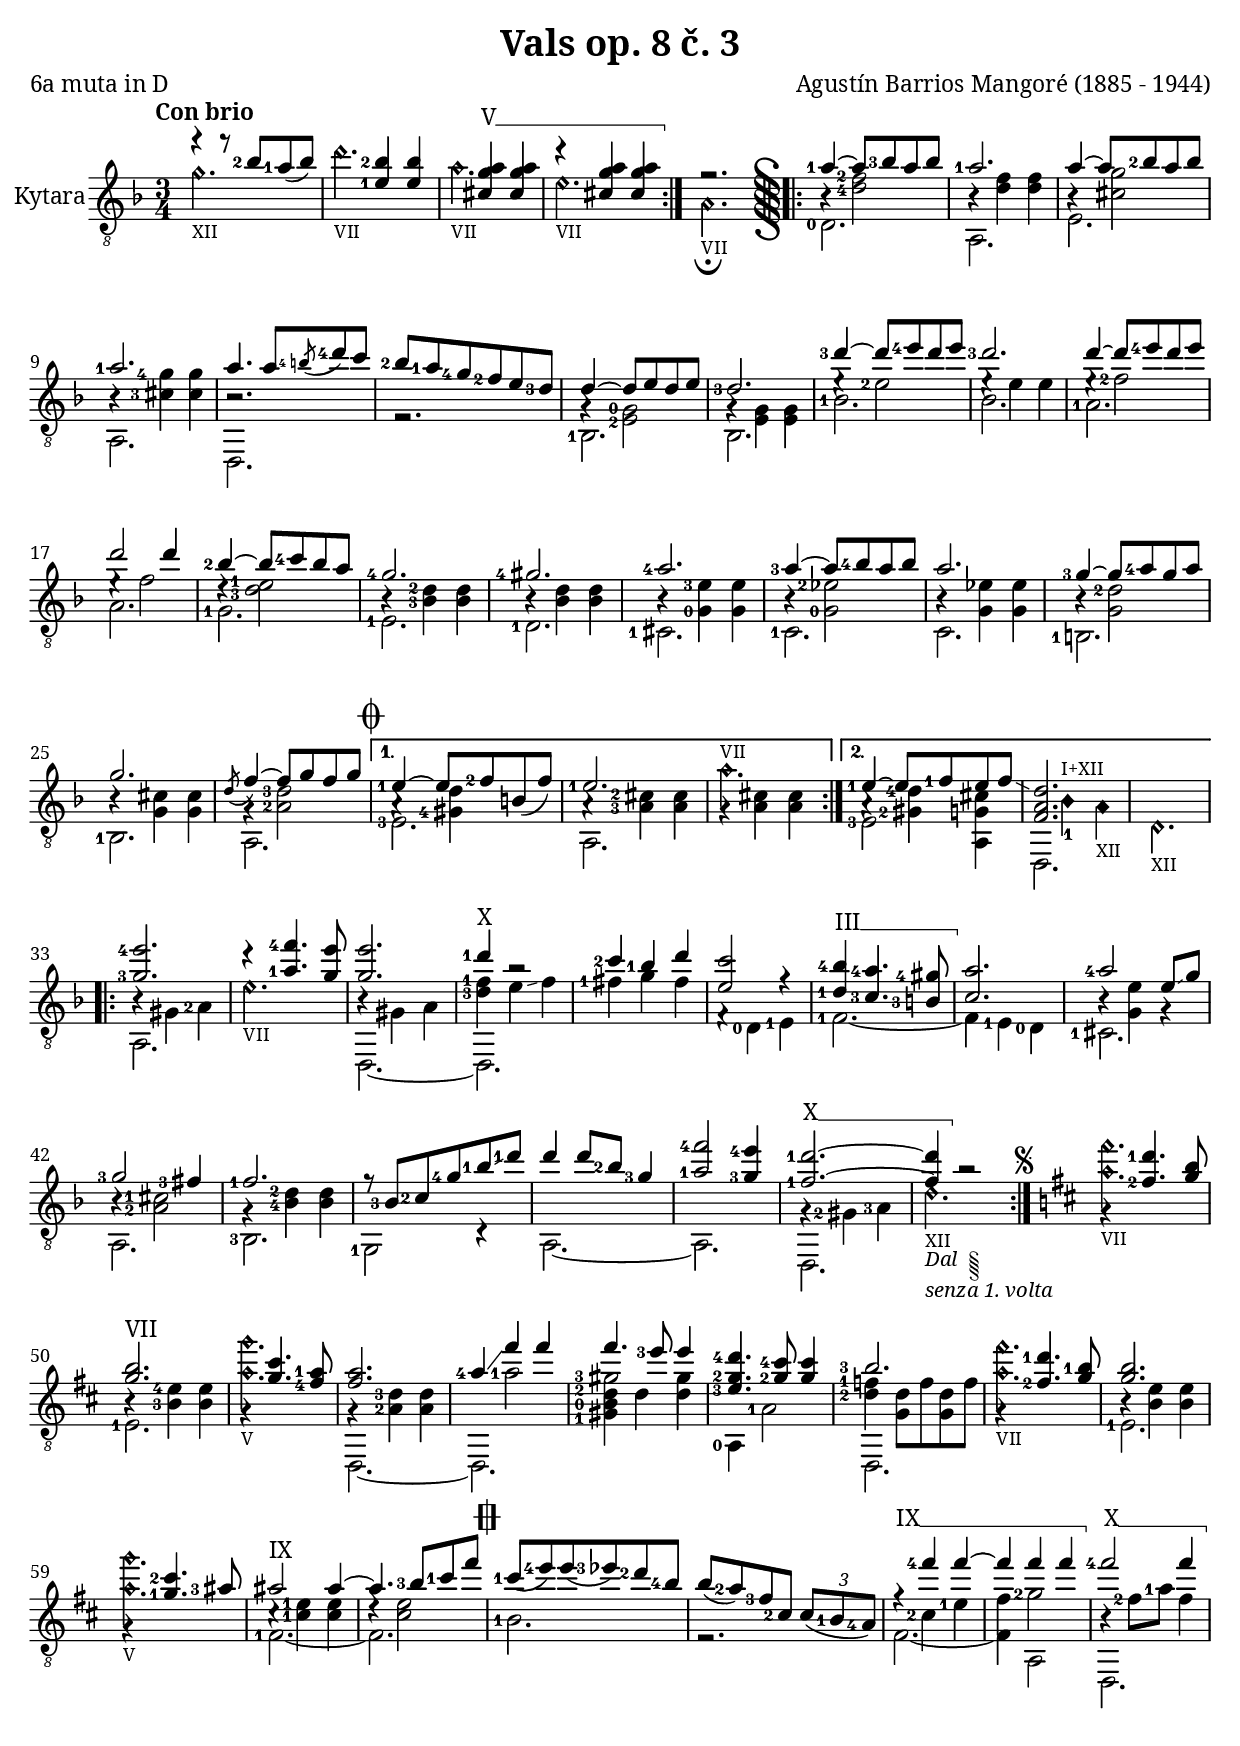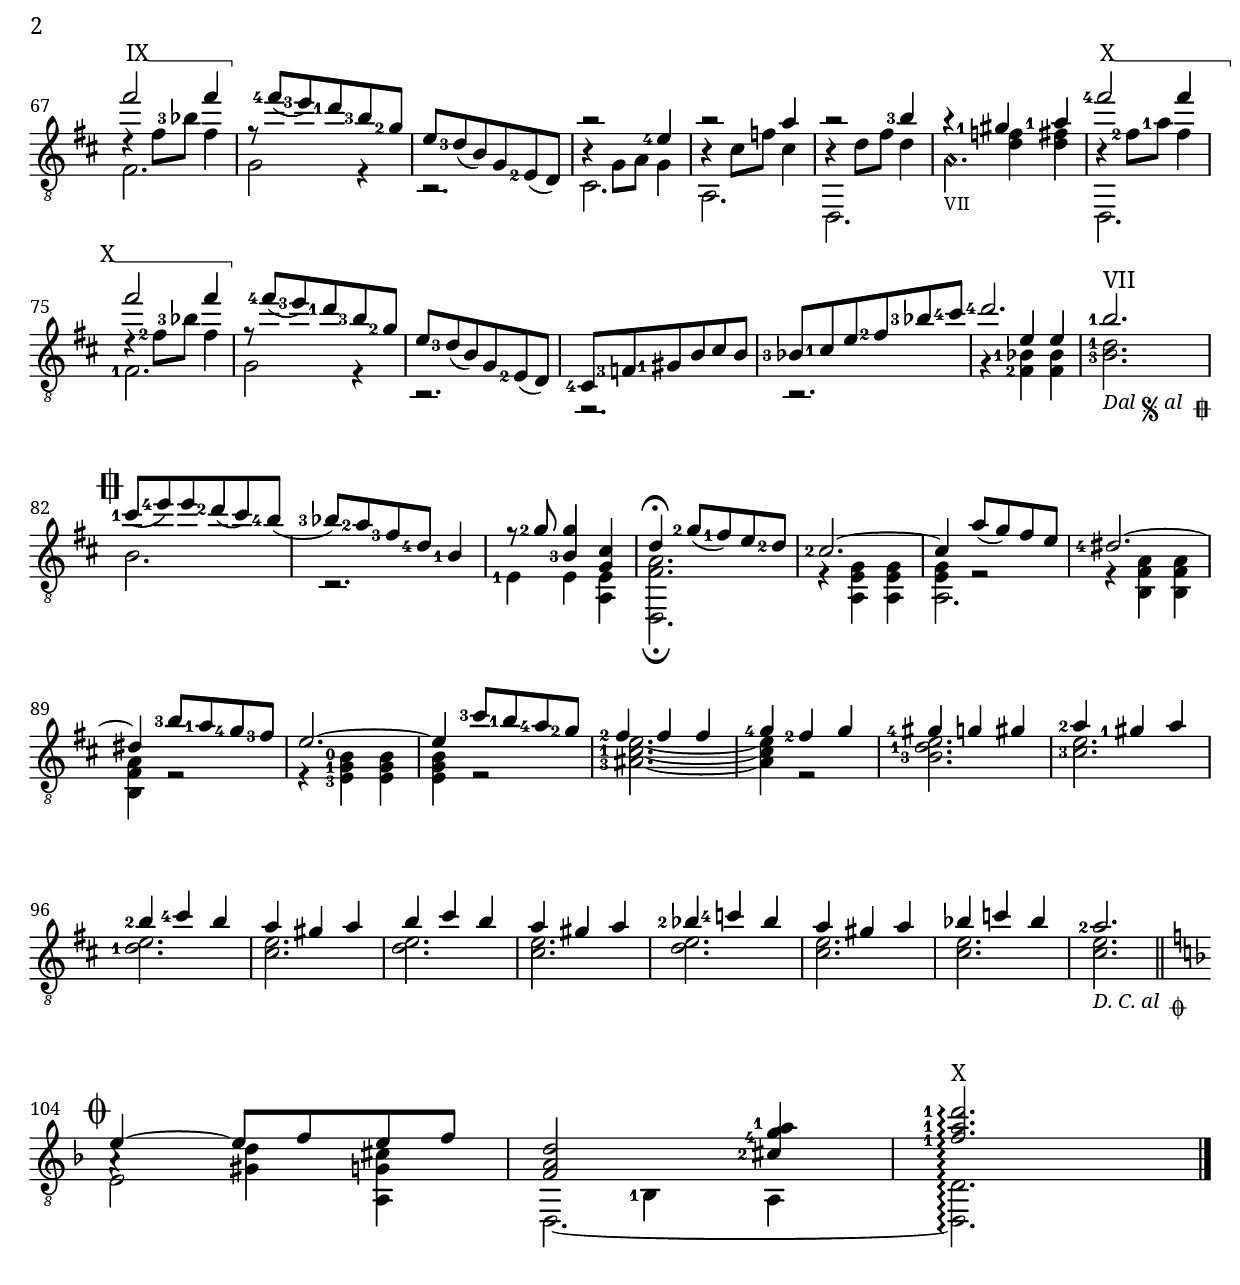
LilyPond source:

\version "2.18.0"
\language "deutsch"

\header {
	title = "Vals op. 8 č. 3"
%	subtitle = ""
	composer = "Agustín Barrios Mangoré (1885 - 1944)"
	poet = "6a muta in D"
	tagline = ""
}

barre = #(define-music-function (parser location barre music) (string? ly:music?) 
              (let ((elts (extract-named-music music '(NoteEvent EventChord RestEvent))))
                   (if (pair? elts)
                       (let ((first-element (first elts))
                             (last-element (last elts)))
                         (set! (ly:music-property first-element 'articulations)
                               (cons (make-music 'TextSpanEvent 'span-direction -1)
                                     (ly:music-property first-element 'articulations)))
                         (set! (ly:music-property last-element 'articulations)
                               (cons (make-music 'TextSpanEvent 'span-direction 1)
                                     (ly:music-property last-element 'articulations))))))
           #{
               \override TextSpanner.bound-details.left.text = \markup { \upright { #barre } }
	       \override TextSpanner.bound-details.right.text = \markup { \draw-line #'(0 . -0.5) }
	       \override TextSpanner.bound-details.right.padding = #-2
               \override TextSpanner.style = #'line
               #music
       #} )
   
tinystems = #(define-music-function (parser location how) (list?) #{ \override Stem.details.beamed-lengths = #how #} )
priraz = #(define-music-function (parser location music) (ly:music?) #{ \acciaccatura #music #} )
normstems = \revert Stem.details
extStrum = \override Arpeggio.positions = #'(-7 . 5)
normStrum = \revert Arpeggio.positions
empty = { \once \hide NoteHead \once \override NoteHead.no-ledgers = ##t }
vacuum = { \hide NoteHead \override NoteHead.no-ledgers = ##t }
visible = { \undo \hide NoteHead \revert NoteHead.no-ledgers }
tamb = \markup { T }
flag = \once \override NoteHead.style = #'harmonic-mixed
flagOn = \override NoteHead.style = #'harmonic-mixed
flagOff = \revert NoteHead.style
ffXII = \markup{\tiny XII}
ffVII = \markup{\tiny VII}
ffV = \markup{\tiny V}
ffIV = \markup{\tiny IX}

fO = \markup { \italic o }
fA = \markup { \italic a }
fM = \markup { \italic m }
fI = \markup { \italic i }
fP = \markup { \italic p }

sup = \arpeggioArrowUp
sdown = \arpeggioArrowDown
strum = \arpeggio

fleft = \set fingeringOrientations = #'(left)
fright = \set fingeringOrientations = #'(right)
fdown = \set fingeringOrientations = #'(down)

global = {
	\key d \minor
	\time 3/4
	\set fingeringOrientations = #'(left)
	\set stringNumberOrientations = #'(down)
	\mergeDifferentlyHeadedOn
	\mergeDifferentlyDottedOn
	\override Score.BarNumber.self-alignment-X = #LEFT
	\override Glissando.breakable = ##t
	\override Glissando.after-line-breaking = ##t
	\set Score.tempoHideNote = ##t
	\override TupletBracket.bracket-visibility = ##f
	\set Score.voltaSpannerDuration = #(ly:make-moment 9/4)
}

lining = {
	\global
}

melody = {	
	\global
	\voiceOne
	\tupletUp
	\slurDown
	
	\tempo "Con brio"
	\repeat volta 2 { r4 r8 <b'-2> <a'-1>( b') | s4 <b'-2 e'-1> <b' e'> | \barre "V" { s <a' g' cis'> q | r q q } } | r2. \inStaffSegno |
	\repeat volta 2
	{
		<a'-1>4~ a'8 <b'-3> a' b' | <a'-1>2. | a'4~ a'8 <b'-2> a' b' | <a'-1>2. | q4. a'8 \priraz{<h'-4>} <d''-4> c'' | <b'-2> <a'-1> <g'-4> <f'-2> e' <d'-3> |
		d'4~ d'8 e' d' e' | <d'-3>2. | <d''-3>4~ d''8 <e''-4> d'' e'' | <d''-3>2. | d''4~ d''8 <e''-4> d'' e'' | d''2 d''4 | <b'-2>~ b'8 <c''-4> b' a' | <g'-4>2. | <gis'-4> |
		<a'-4>2. | <a'-3>4~ a'8 <b'-4> a' b' | a'2. | <g'-3>4~ g'8 <a'-4> g' a' | g'2. | \priraz{d'8} f'4~ f'8 g' f' g' | \mark\markup\musicglyph #"scripts.coda"
	}
	\alternative
	{
		{ <e'-1>4~ e'8 <f'-2> h( f') | <e'-1>2. | s }
		{ <e'-1>4~ e'8 <f'-1> e' f'\glissando | <d' a f>2. | s }
	}
	\repeat volta 2
	{
		<e''-4 g'-3>2. | r4 <f''-4 a'-1>4. <e'' g'>8 | q2. | <d''-1>4^\markup{X} r2 | <c''-2>4 <b'-1> d'' | <c'' e'>2 r4 | \barre "III" { <b'-4 d'-1> <a'-4 c'-3>4. <gis'-4 h-3>8 |}
		<a' c'>2. | <a'-4>2 e'8\glissando g' | <g'-3>2 <fis'-3>4 | <f'-1>2. | r8 <b-3> <c'-2> <g'-4> <b'-1>\glissando <d''-1> | d''4 d''8 <b'-2> <g'-3>4 |
		<f''-4 a'-1>2 <e''-4 g'-3>4 | \barre "X" { <d''-1 f'-1>2.~ | <d'' f'>4 } r2|
	}

	\key d \major

	\mark\markup{\small\musicglyph #"scripts.segno"} g4\rest <d''-1 fis'-2>4. <h' g'>8 | q2.^\markup{VII} | g4\rest <cis'' g'>4. <a'-1 fis'-4>8 | q2. | <a'-4>4\glissando fis'' fis'' |
	fis''4. <e''-3>8 e''4| <d''-4 g'-2 e'-3>4. <cis''-4 g'-2>8 <cis'' g'>4 | <h'-3>2. | g4\rest <d''-1 fis'-2>4. <h'-1 g'>8 | q2. | g4\rest <cis''-2 g'-1>4. <ais'-3>8 | 
	ais'2^\markup{IX} ais'4~ | ais'4. <h'-3>8 <cis''-1> fis'' | \mark\markup{\musicglyph #"scripts.varcoda"} <cis''-1>8( <e''-4>) e''( <es''-3>) <d''-2> <h'-4> |
	h'( <a'-2>) <fis'-3> <cis'-2> \times 2/3 { cis'( <h-1> <a-4>) } | \barre "IX" { f'4\rest <fis''-4> fis''~ | fis'' fis'' fis'' } | 
	\barre "X" { <fis''-4>2 fis''4 } | \barre "IX" { fis''2 fis''4 } | r8 <fis''-4>( <e''-3>) <d''-1> <h'-3> <g'-2> | e' <d'-3>( h) g <e-2>( d) | a'2\rest <e'-4>4 |
	a'2\rest a'4 | a'2\rest <h'-3>4 | a'\rest <gis'-1> <a'-1> | \barre "X" { <fis''-4>2 fis''4 | fis''2 fis''4 } | r8 <fis''-4>( <e''-3>) <d''-1> <h'-3> <g'-2> |
	e' <d'-3>( h) g <e-2>( d) | <cis-4> <f-3> <gis-1> h cis' h | <b-3> <cis'-1> e' <fis'-2> <b'-3> <cis''-4> | <d''-4>2. | <h'-1>^\markup{VII} | \break

	\mark\markup{\musicglyph #"scripts.varcoda"} <cis''-1>8( <e''-4>) e'' <d''-2>( cis'') <h'-4>( | <b'-3>) <a'-2> <fis'-3> <d'-4> <h-1>4 | r8 <g'-2> <g' h-3>4 <cis' g> |
	d'^\fermata <g'-2>8( <fis'-1>) e' <d'-2> | <cis'-2>2.~ | cis'4 a'8( g') fis' e' | <dis'-4>2.~ | dis'4 <h'-3>8 <a'-1> <g'-4> <fis'-3> | e'2.~ | e'4 <cis''-3>8 <h'-1> <a'-4> <g'-2> |
	<fis'-2>4 fis' fis' | <g'-4> <fis'-2> g' | <gis'-4> g' gis' | <a'-2> <gis'-1> a' | <h'-2> <cis''-4> h' | a' gis' a' | h' cis'' h' | a' gis' a' | <b'-2> <c''-4> b' |
	a' gis' a' | b' c'' b' | <a'-2>2. \bar "||"

	\key d \minor
	\mark\markup\musicglyph #"scripts.coda"
	e'4~ e'8 f' e' f' | <d' a f>2 <a'-1 g'-4 cis'-2>4 | \extStrum <d''-1 a'-1 f'-1>2.\strum^\markup{X} \bar "|."

}

basses = {
	\global
	\voiceTwo
	\stemDown
	\slurUp

	\repeat volta 2 { \flagOn g'2._\ffXII | d''_\ffVII | a'_\ffVII | e'_\ffVII | } a_\ffVII_\fermata \flagOff
	\repeat volta 2
	{
		h4\rest <f'-2 d'-4>2 | h4\rest <f' d'> q | h\rest <g' cis'>2 | h4\rest <g'-4 cis'-3> <g' cis'> | h2.\rest | s | g4\rest <g-0 e-2>2 | g4\rest <g e> q | e'4\rest <e'-2>2 | e'4\rest e' e' | e'\rest <f'-2>2 |
		e'4\rest f'2 | d'4\rest <e'-1 d'-3>2 | h4\rest <d'-2 b-3> <d' b> | h\rest q q | h\rest <e'-3 g-0> <e' g> | h\rest <es'-2 g-0>2 | h4\rest <es' g> q | h\rest <d'-2 g>2 | h4\rest <cis' g> q | g\rest <d'-3 a-2>2 |
	}
	\alternative
	{
		{ a4\rest <d' gis-4> s | a\rest <cis'-2 a-3> <cis' a> | g\rest q q }
		{ a4\rest <d'-4 gis-2> <cis' g> | s \flag b4-1^\markup{\tiny "I+XII"} \flag a_\ffXII | s2. }
	}
	\repeat volta 2
	{
		h4\rest gis <a-2> | s2. | h4\rest gis a | <f'-1 d'-3> e'\glissando f' | <fis'-1> g' fis' | f\rest <d-0> <e-1> | s2. | s | h4\rest <e' g> g\rest | h\rest <cis'-1 a-2>2 |
		g4\rest <d'-2 b-4> <d' b> | s2. | s | s | g4\rest <gis-2> <a-3> | s2.
	}
	s2. | h4\rest <e'-4 h-3> <e' h> | s2. | g4\rest <d'-3 a-2> <d' a> | s <a'-1>2 | <gis'-3>2 gis'4 | <a,-0> <a-1>2 | <f'-1 d'-2>4 <d' g>8 f' q f' | s2. | h4\rest <e' h> q |
	s2. | c'4\rest <e'-1 cis'-1> <e' cis'> | d'\rest <e' cis'>2 | s2. | s | s4 <cis'-2> <e'-1> | fis' <g'-2>2 |
	h4\rest <fis'-2>8 <a'-1> fis'4 | d'4\rest fis'8 <b'-3> fis'4 | s2. | s | h4\rest g8 a g4 | h4\rest cis'8 f' cis'4 | h4\rest d'8 fis' d'4 | s <f' d'> <fis' d'> |
	h\rest <fis'-2>8 <a'-1> fis'4 | d'\rest <fis'-2>8 <b'-3> fis'4 | s2. | s | s | s | s4 \stemUp e' e' \stemDown|
	<d'-1 h-3>2._\markup\line{\small\italic "Dal" \tiny\musicglyph #"scripts.segno" \small\italic "al " \tiny\musicglyph #"scripts.varcoda"} | 

	s2. | s | <e-1>4 e <e a,> | s2. | e4\rest <e g a,> q | <e g>4 e2\rest | e4\rest <a fis h,> q | q e2\rest | e4\rest <h-0 g-1 e-3> <h g e> | q e2\rest |
	s2. | \repeat unfold 11 { s | } 

	\key d \minor
	a4\rest <d' gis> <cis' g> | s4 <b,-1> a, | s2. |
}

ostinato = {
	\global
	\voiceTwo
	\stemDown
	\slurDown
	s2.*5
	\repeat volta 2 { <d-0>2. | a, | e | a, | d, | r | <b,-1> | q | <b-1> | q | <a-1> | q | <g-1> | <e-1> | <d-1> | <cis-1> | <c-1> | q | <h,-1> | <b,-1> | a, }
	\alternative { { <e-3> | a, | \flag a'^\ffVII } { <e-3>2 a,4 | d,2. | \flag d_\ffXII } }
	\repeat volta 2 { a,2. | \flag e'_\ffVII | d,~ | d, | s | s | <f-1~> | f4 <e-1> <d-0> | <cis-1>2. | a, | <b,-3> | <g,-1>2 c4\rest | a,2.~ | a, | d, |
	\flag d'_\ffXII_\markup{\column{\line{\small\italic"Dal " \fontsize #-9 \musicglyph #"scripts.varsegno"} \small\italic "senza 1. volta" }} }

	\flag <fis'' a'>2._\ffVII | <e-1> | \flag <g'' a'>_\ffV | d,~ | d, | <d'-2 h-0 gis-1>4 d' d' | s2. | d, |
	\flag <fis'' a'>2._\ffVII | <e-1> | \flag <g'' a'>_\ffV | <fis-1>2.~ | q | <h-1> | e\rest | fis~ | fis4 a,2 |
	d,2. | fis | g2 r4 | h,2.\rest | cis | a, | d, | \flag a_\ffVII | d, | <fis-1> | g2 r4 | a,2.\rest | e,\rest| a,\rest | g4\rest <b-1 fis-2> <b fis> | s2. |
	h | c\rest | s | <a fis d,>_\fermata | s | a, | s | s | s | s | <e' cis'-1 ais-3>~ | <e' cis' ais>4 e2\rest | <e' d'-1 h-3>2. |
	<e' cis'-3> | <e' d'-1> | <e' cis'> | <e' d'> | <e' cis'> | <e' d'> | <e' cis'> | q |
	q_\markup\line{\small\italic "D. C. al " \tiny\musicglyph #"scripts.coda"} | \break

	\key d \minor
	e2 a,4 | d,2.~ | <d d,> |
}

\paper
{
		#(define fonts (make-pango-font-tree "Georgia" "Arial" "Courier New" 1 ) )
		system-system-spacing #'basic-distance = #20
		indent = #10
		left-margin = #5
		right-margin = #5
		top-margin = #3
		bottom-margin = #6

		page-count = #2
}

\score {
	\new Staff \with {
		midiInstrument = "acoustic guitar (nylon)"
		instrumentName = "Kytara"
	} {
		<<
			\new Voice { \clef "treble_8" \melody }
			\new Voice { \clef "treble_8" \basses }
			\new Voice { \clef "treble_8" \ostinato }
			\new Voice { \clef "treble_8" \lining }
		>>
	}
	\layout { }
	\midi {
		\context {
			\Score
			tempoWholesPerMinute = #(ly:make-moment 120 2)
			%\override SpacingSpanner.common-shortest-duration = #(ly:make-moment 1/1)
		}
	}
}
